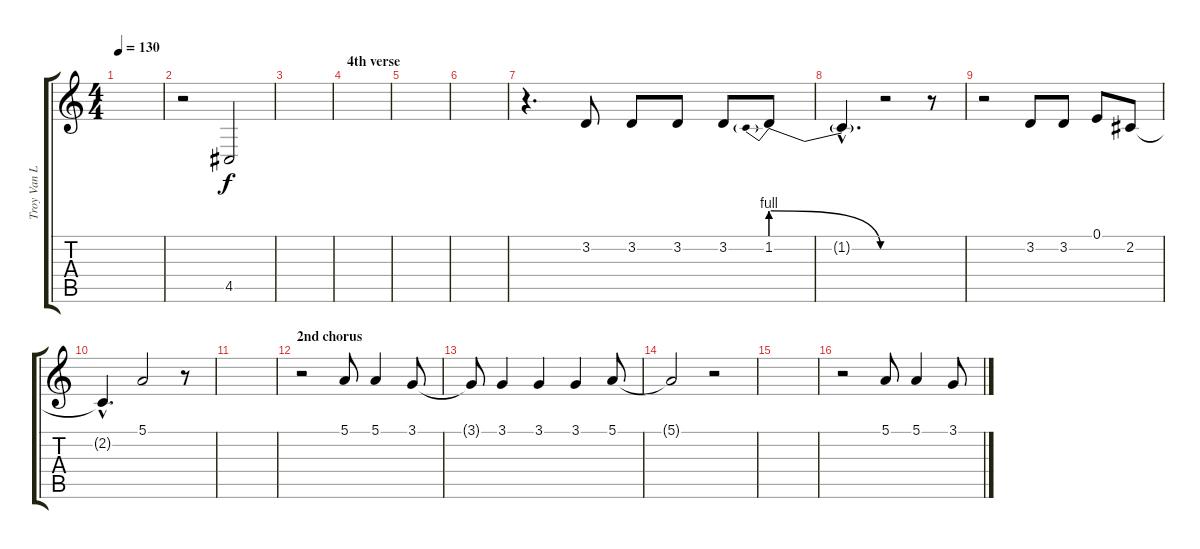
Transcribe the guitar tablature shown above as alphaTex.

\track ("Troy Van Leeuwen - singing" "Troy Van L") {instrument synthvoice}
\staff {score tabs}
\tuning (E4 B3 G3 D3 A2 E2) {hide}
\ts (4 4)
\tempo 130
\clef g2
\ks c
|
r.2 4.5.2 |
|
\section ("" "4th verse")
|
|
|
r.4{d} 3.2.8 3.2.8 3.2.8 3.2.8 1.2{be (prebendrelease 0 4 60 0)}.8 |
1.2{hac t}.4{d} r.2 r.8 |
r.2 3.2.8 3.2.8 0.1.8 2.2.8 |
2.2{hac t}.4{d} 5.1.2 r.8 |
|
\section ("" "2nd chorus")
r.2 5.1.8 5.1.4 3.1.8 |
3.1{t}.8 3.1.4 3.1.4 3.1.4 5.1.8 |
5.1{t}.2 r.2 |
|
r.2 5.1.8 5.1.4 3.1.8
